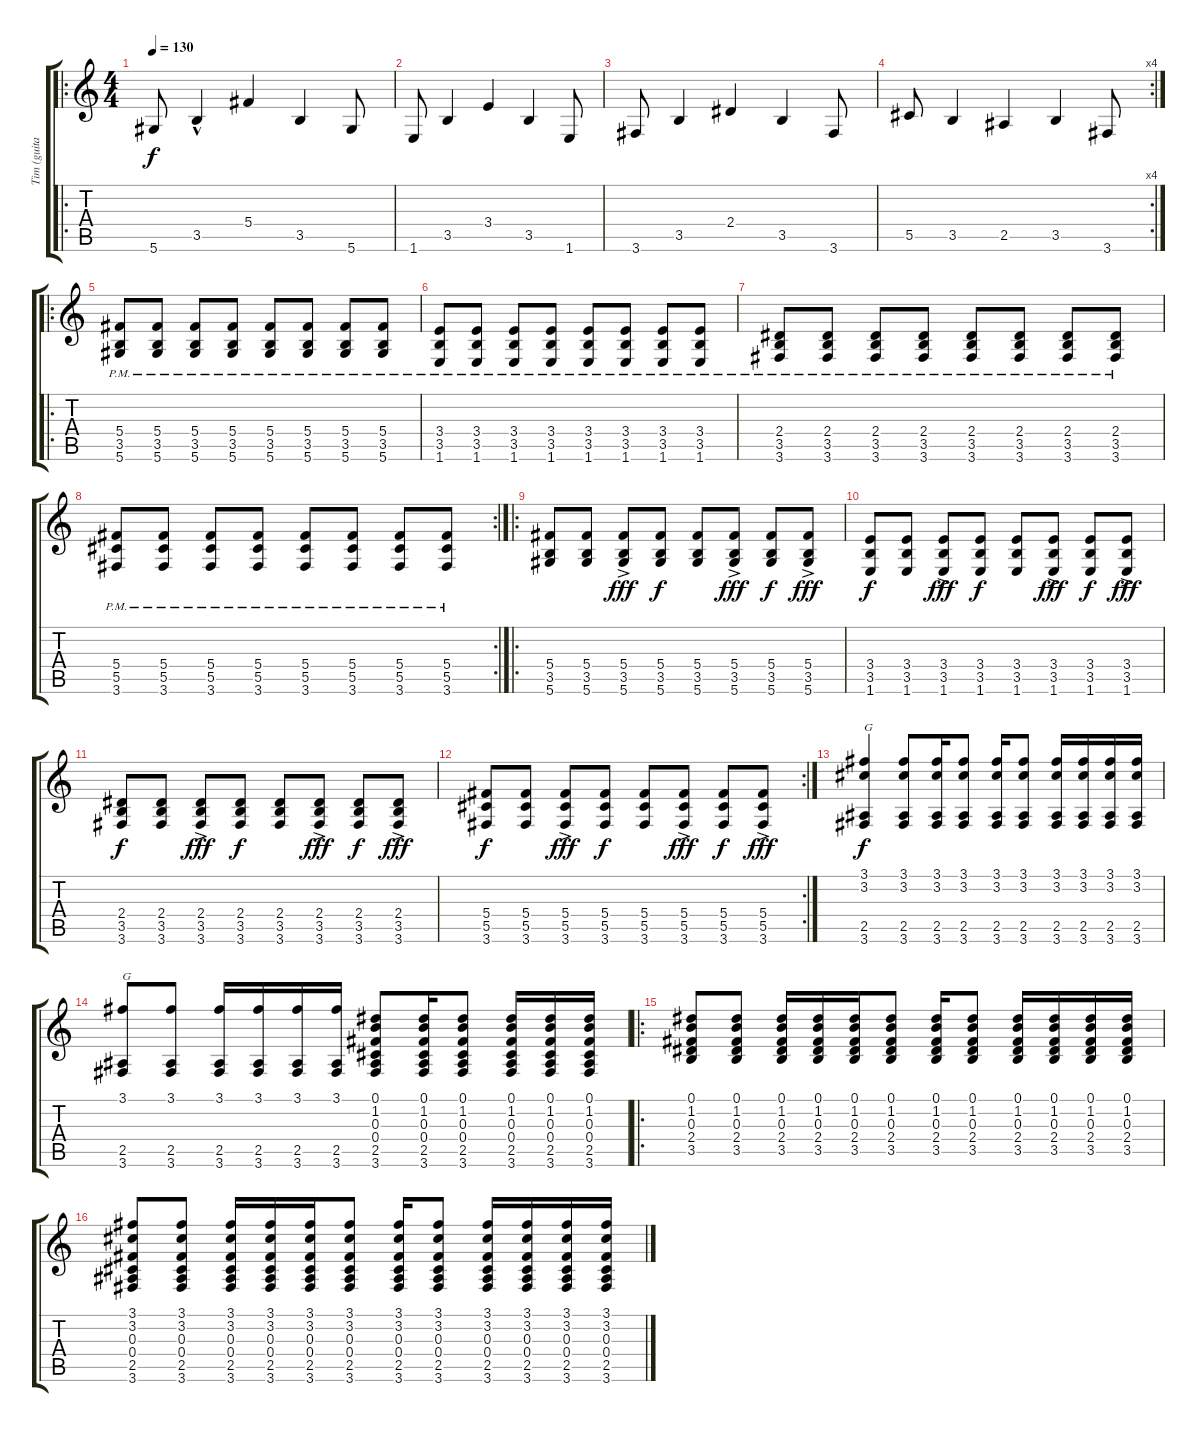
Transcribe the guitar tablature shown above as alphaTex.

\track ("Tim (guitar)" "Tim (guita") {instrument acousticguitarnylon}
\staff {score tabs}
\tuning (Eb4 Bb3 Gb3 Db3 Ab2 Eb2) {hide}
\ro
\ts (4 4)
\tempo 130
\clef g2
\ks c
5.6.8{dy f instrument acousticguitarnylon} 3.5{hac}.4 5.4.4 3.5.4 5.6.8 |
1.6.8 3.5.4 3.4.4 3.5.4 1.6.8 |
3.6.8 3.5.4 2.4.4 3.5.4 3.6.8 |
\rc 4
5.5.8 3.5.4 2.5.4 3.5.4 3.6.8 |
\ro
(5.4{pm} 3.5{pm} 5.6{pm}).8 (5.4{pm} 3.5{pm} 5.6{pm}).8 (5.4{pm} 3.5{pm} 5.6{pm}).8 (5.4{pm} 3.5{pm} 5.6{pm}).8 (5.4{pm} 3.5{pm} 5.6{pm}).8 (5.4{pm} 3.5{pm} 5.6{pm}).8 (5.4{pm} 3.5{pm} 5.6{pm}).8 (5.4{pm} 3.5{pm} 5.6{pm}).8 |
(3.4{pm} 3.5{pm} 1.6{pm}).8 (3.4{pm} 3.5{pm} 1.6{pm}).8 (3.4{pm} 3.5{pm} 1.6{pm}).8 (3.4{pm} 3.5{pm} 1.6{pm}).8 (3.4{pm} 3.5{pm} 1.6{pm}).8 (3.4{pm} 3.5{pm} 1.6{pm}).8 (3.4{pm} 3.5{pm} 1.6{pm}).8 (3.4{pm} 3.5{pm} 1.6{pm}).8 |
(2.4{pm} 3.5{pm} 3.6{pm}).8 (2.4{pm} 3.5{pm} 3.6{pm}).8 (2.4{pm} 3.5{pm} 3.6{pm}).8 (2.4{pm} 3.5{pm} 3.6{pm}).8 (2.4{pm} 3.5{pm} 3.6{pm}).8 (2.4{pm} 3.5{pm} 3.6{pm}).8 (2.4{pm} 3.5{pm} 3.6{pm}).8 (2.4{pm} 3.5{pm} 3.6{pm}).8 |
\rc 2
(5.4{pm} 5.5{pm} 3.6{pm}).8 (5.4{pm} 5.5{pm} 3.6{pm}).8 (5.4{pm} 5.5{pm} 3.6{pm}).8 (5.4{pm} 5.5{pm} 3.6{pm}).8 (5.4{pm} 5.5{pm} 3.6{pm}).8 (5.4{pm} 5.5{pm} 3.6{pm}).8 (5.4{pm} 5.5{pm} 3.6{pm}).8 (5.4{pm} 5.5{pm} 3.6{pm}).8 |
\ro
(5.4 3.5 5.6).8 (5.4 3.5 5.6).8 (5.4{ac} 3.5{ac} 5.6{ac}).8{dy fff} (5.4 3.5 5.6).8{dy f} (5.4 3.5 5.6).8 (5.4{ac} 3.5{ac} 5.6{ac}).8{dy fff} (5.4 3.5 5.6).8{dy f} (5.4{ac} 3.5{ac} 5.6{ac}).8{dy fff} |
(3.4 3.5 1.6).8{dy f} (3.4 3.5 1.6).8 (3.4{ac} 3.5{ac} 1.6{ac}).8{dy fff} (3.4 3.5 1.6).8{dy f} (3.4 3.5 1.6).8 (3.4{ac} 3.5{ac} 1.6{ac}).8{dy fff} (3.4 3.5 1.6).8{dy f} (3.4{ac} 3.5{ac} 1.6{ac}).8{dy fff} |
(2.4 3.5 3.6).8{dy f} (2.4 3.5 3.6).8 (2.4{ac} 3.5{ac} 3.6{ac}).8{dy fff} (2.4 3.5 3.6).8{dy f} (2.4 3.5 3.6).8 (2.4{ac} 3.5{ac} 3.6{ac}).8{dy fff} (2.4 3.5 3.6).8{dy f} (2.4{ac} 3.5{ac} 3.6{ac}).8{dy fff} |
\rc 2
(5.4 5.5 3.6).8{dy f} (5.4 5.5 3.6).8 (5.4{ac} 5.5{ac} 3.6{ac}).8{dy fff} (5.4 5.5 3.6).8{dy f} (5.4 5.5 3.6).8 (5.4{ac} 5.5{ac} 3.6{ac}).8{dy fff} (5.4 5.5 3.6).8{dy f} (5.4{ac} 5.5{ac} 3.6{ac}).8{dy fff} |
(3.1 3.2 2.5 3.6).4{txt "G" dy f} (3.1 3.2 2.5 3.6).8 (3.1 3.2 2.5 3.6).16 (3.1 3.2 2.5 3.6).8 (3.1 3.2 2.5 3.6).16 (3.1 3.2 2.5 3.6).8 (3.1 3.2 2.5 3.6).16 (3.1 3.2 2.5 3.6).16 (3.1 3.2 2.5 3.6).16 (3.1 3.2 2.5 3.6).16 |
(3.1 2.5 3.6).8{txt "G"} (3.1 2.5 3.6).8 (3.1 2.5 3.6).16 (3.1 2.5 3.6).16 (3.1 2.5 3.6).16 (3.1 2.5 3.6).16 (0.1 1.2 0.3 0.4 2.5 3.6).8 (0.1 1.2 0.3 0.4 2.5 3.6).16 (0.1 1.2 0.3 0.4 2.5 3.6).8 (0.1 1.2 0.3 0.4 2.5 3.6).16 (0.1 1.2 0.3 0.4 2.5 3.6).16 (0.1 1.2 0.3 0.4 2.5 3.6).16 |
\ro
(0.1 1.2 0.3 2.4 3.5).8 (0.1 1.2 0.3 2.4 3.5).8 (0.1 1.2 0.3 2.4 3.5).16 (0.1 1.2 0.3 2.4 3.5).16 (0.1 1.2 0.3 2.4 3.5).16 (0.1 1.2 0.3 2.4 3.5).8 (0.1 1.2 0.3 2.4 3.5).16 (0.1 1.2 0.3 2.4 3.5).8 (0.1 1.2 0.3 2.4 3.5).16 (0.1 1.2 0.3 2.4 3.5).16 (0.1 1.2 0.3 2.4 3.5).16 (0.1 1.2 0.3 2.4 3.5).16 |
(3.1 3.2 0.3 0.4 2.5 3.6).8 (3.1 3.2 0.3 0.4 2.5 3.6).8 (3.1 3.2 0.3 0.4 2.5 3.6).16 (3.1 3.2 0.3 0.4 2.5 3.6).16 (3.1 3.2 0.3 0.4 2.5 3.6).16 (3.1 3.2 0.3 0.4 2.5 3.6).8 (3.1 3.2 0.3 0.4 2.5 3.6).16 (3.1 3.2 0.3 0.4 2.5 3.6).8 (3.1 3.2 0.3 0.4 2.5 3.6).16 (3.1 3.2 0.3 0.4 2.5 3.6).16 (3.1 3.2 0.3 0.4 2.5 3.6).16 (3.1 3.2 0.3 0.4 2.5 3.6).16
